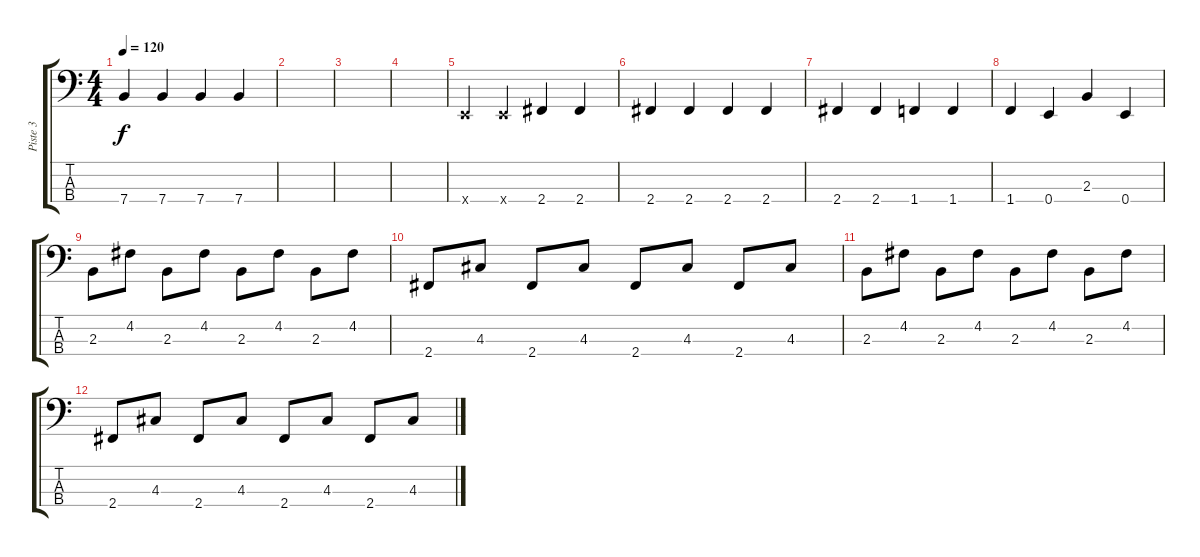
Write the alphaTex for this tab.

\track ("Piste 3" "Piste 3") {instrument electricbassfinger}
\staff {score tabs}
\tuning (G2 D2 A1 E1) {hide}
\ts (4 4)
\tempo 120
\clef f4
\ks c
7.4.4{dy f} 7.4.4 7.4.4 7.4.4 |
|
|
|
0.4{x}.4 0.4{x}.4 2.4.4 2.4.4 |
2.4.4 2.4.4 2.4.4 2.4.4 |
2.4.4 2.4.4 1.4.4 1.4.4 |
1.4.4 0.4.4 2.3.4 0.4.4 |
2.3.8 4.2.8 2.3.8 4.2.8 2.3.8 4.2.8 2.3.8 4.2.8 |
2.4.8 4.3.8 2.4.8 4.3.8 2.4.8 4.3.8 2.4.8 4.3.8 |
2.3.8 4.2.8 2.3.8 4.2.8 2.3.8 4.2.8 2.3.8 4.2.8 |
2.4.8 4.3.8 2.4.8 4.3.8 2.4.8 4.3.8 2.4.8 4.3.8
